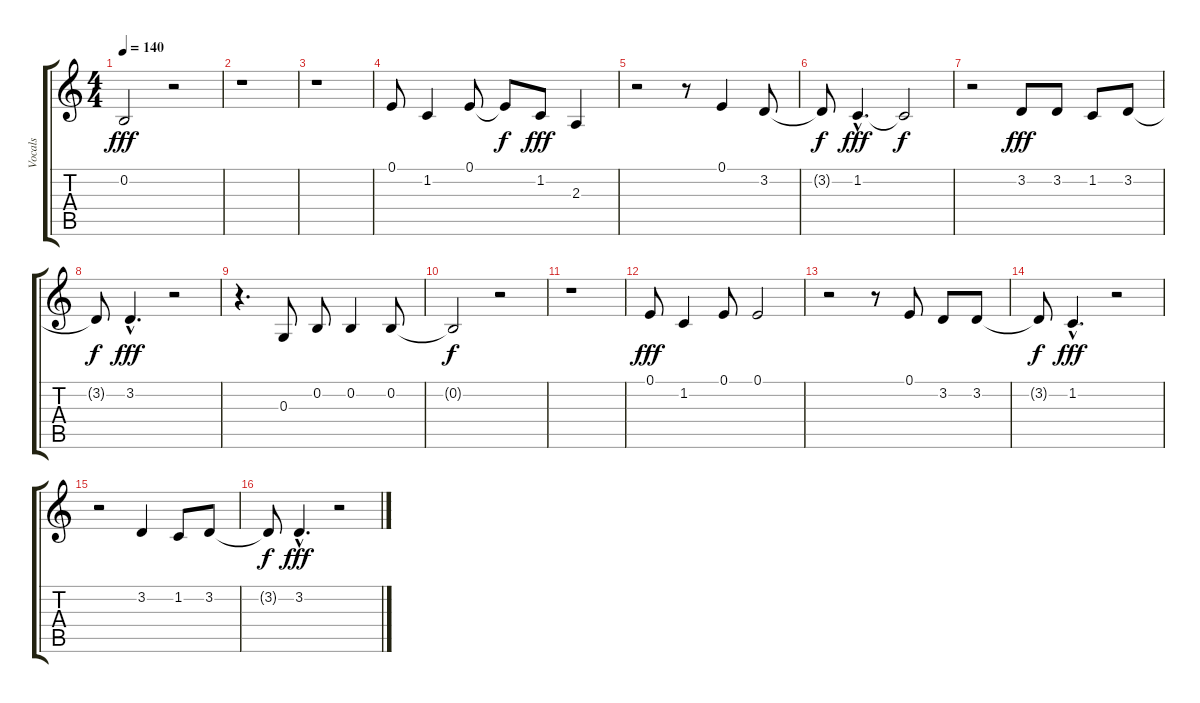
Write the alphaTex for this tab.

\track ("Vocals" "Vocals") {instrument altosax}
\staff {score tabs}
\tuning (E4 B3 G3 D3 A2 E2) {hide}
\ts (4 4)
\tempo 140
\clef g2
\ks c
0.2.2{dy fff} r.2 |
r.1 |
r.1 |
0.1.8 1.2.4 0.1.8 0.1{t}.8{dy f} 1.2.8{dy fff} 2.3.4 |
r.2 r.8 0.1.4 3.2.8 |
3.2{t}.8{dy f} 1.2{hac}.4{d dy fff} 1.2{t}.2{dy f} |
r.2 3.2.8{dy fff} 3.2.8 1.2.8 3.2.8 |
3.2{t}.8{dy f} 3.2{hac}.4{d dy fff} r.2 |
r.4{d} 0.3.8 0.2.8 0.2.4 0.2.8 |
0.2{t}.2{dy f} r.2 |
r.1 |
0.1.8{dy fff} 1.2.4 0.1.8 0.1.2 |
r.2 r.8 0.1.8 3.2.8 3.2.8 |
3.2{t}.8{dy f} 1.2{hac}.4{d dy fff} r.2 |
r.2 3.2.4 1.2.8 3.2.8 |
3.2{t}.8{dy f} 3.2{hac}.4{d dy fff} r.2
